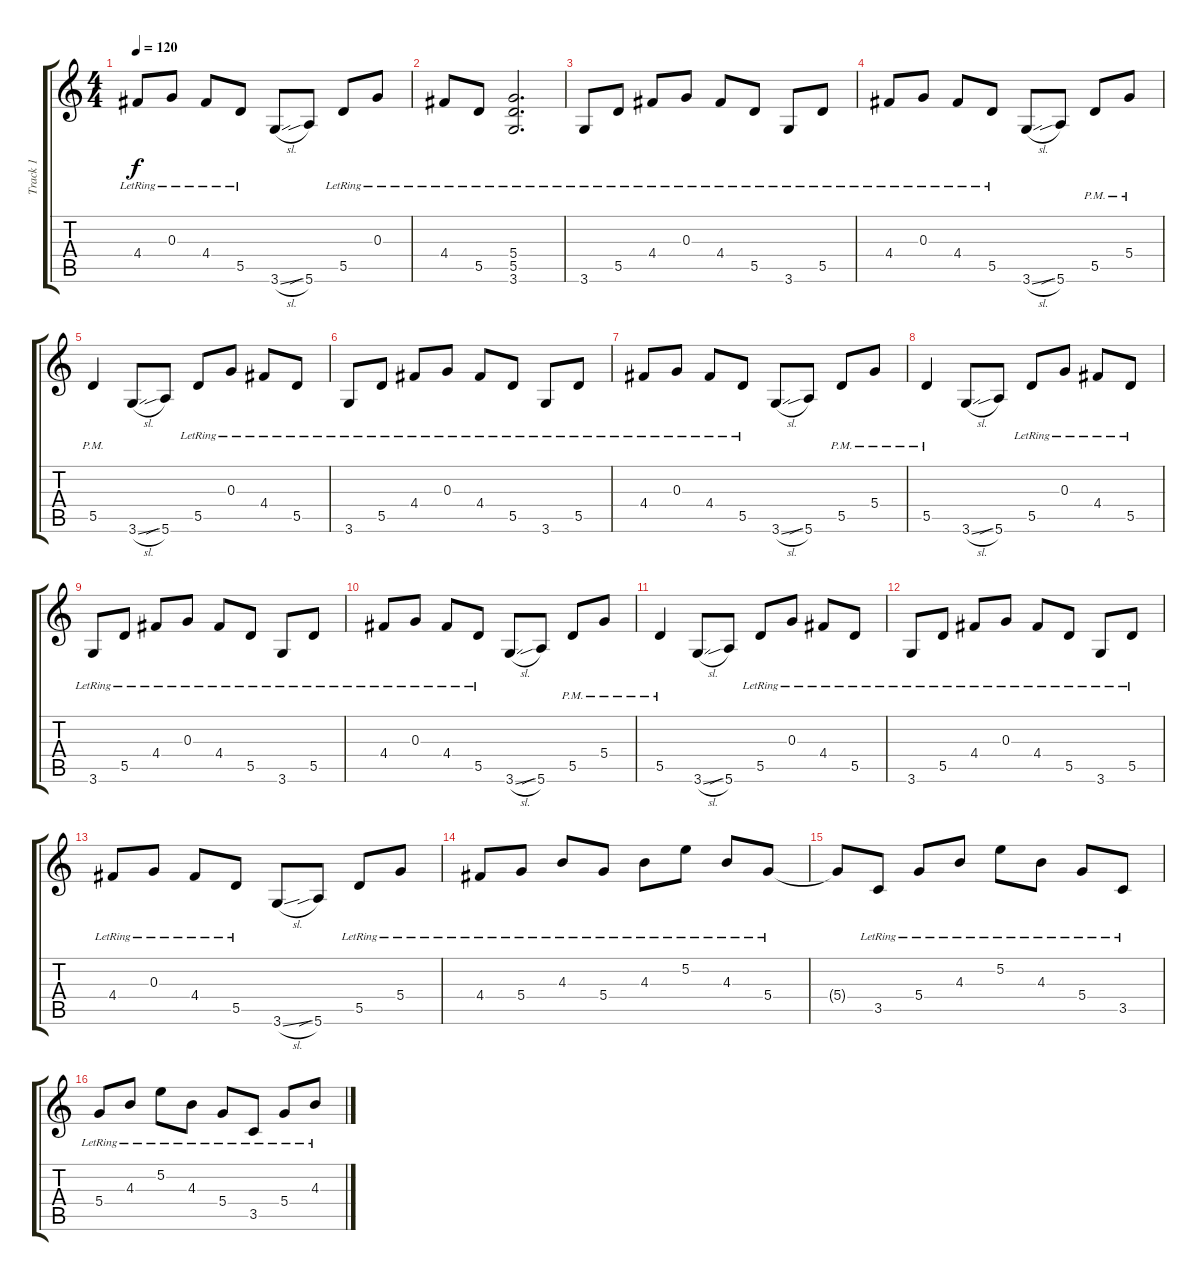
\track ("Track 1" "Track 1") {instrument acousticguitarsteel}
\staff {score tabs}
\tuning (E4 B3 G3 D3 A2 E2) {hide}
\ts (4 4)
\tempo 120
\clef g2
\ks c
4.4{lr}.8{dy f} 0.3{lr}.8 4.4{lr}.8 5.5{lr}.8 3.6{sl}.8 5.6{sib}.8 5.5{lr}.8 0.3{lr}.8 |
4.4{lr}.8 5.5{lr}.8 (5.4{lr} 5.5{lr} 3.6{lr}).2{d} |
3.6{lr}.8 5.5{lr}.8 4.4{lr}.8 0.3{lr}.8 4.4{lr}.8 5.5{lr}.8 3.6{lr}.8 5.5{lr}.8 |
4.4{lr}.8 0.3{lr}.8 4.4{lr}.8 5.5{lr}.8 3.6{sl}.8 5.6{sib}.8 5.5{pm}.8 5.4{pm}.8 |
5.5{pm}.4 3.6{sl}.8 5.6{sib}.8 5.5{lr}.8 0.3{lr}.8 4.4{lr}.8 5.5{lr}.8 |
3.6{lr}.8 5.5{lr}.8 4.4{lr}.8 0.3{lr}.8 4.4{lr}.8 5.5{lr}.8 3.6{lr}.8 5.5{lr}.8 |
4.4{lr}.8 0.3{lr}.8 4.4{lr}.8 5.5{lr}.8 3.6{sl}.8 5.6{sib}.8 5.5{pm}.8 5.4{pm}.8 |
5.5{pm}.4 3.6{sl}.8 5.6{sib}.8 5.5{lr}.8 0.3{lr}.8 4.4{lr}.8 5.5{lr}.8 |
3.6{lr}.8 5.5{lr}.8 4.4{lr}.8 0.3{lr}.8 4.4{lr}.8 5.5{lr}.8 3.6{lr}.8 5.5{lr}.8 |
4.4{lr}.8 0.3{lr}.8 4.4{lr}.8 5.5{lr}.8 3.6{sl}.8 5.6{sib}.8 5.5{pm}.8 5.4{pm}.8 |
5.5{pm}.4 3.6{sl}.8 5.6{sib}.8 5.5{lr}.8 0.3{lr}.8 4.4{lr}.8 5.5{lr}.8 |
3.6{lr}.8 5.5{lr}.8 4.4{lr}.8 0.3{lr}.8 4.4{lr}.8 5.5{lr}.8 3.6{lr}.8 5.5{lr}.8 |
4.4{lr}.8 0.3{lr}.8 4.4{lr}.8 5.5{lr}.8 3.6{sl}.8 5.6{sib}.8 5.5{lr}.8 5.4{lr}.8 |
4.4{lr}.8 5.4{lr}.8 4.3{lr}.8 5.4{lr}.8 4.3{lr}.8 5.2{lr}.8 4.3{lr}.8 5.4{lr}.8 |
5.4{t}.8 3.5{lr}.8 5.4{lr}.8 4.3{lr}.8 5.2{lr}.8 4.3{lr}.8 5.4{lr}.8 3.5{lr}.8 |
5.4{lr}.8 4.3{lr}.8 5.2{lr}.8 4.3{lr}.8 5.4{lr}.8 3.5{lr}.8 5.4{lr}.8 4.3{lr}.8
